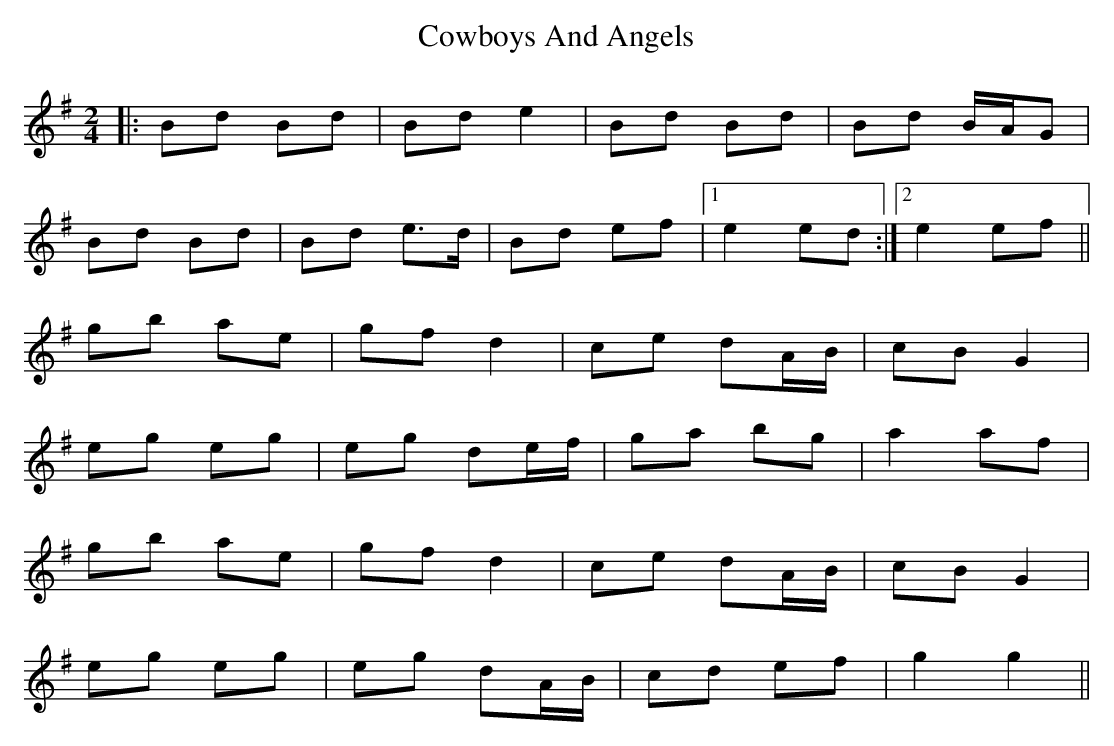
X:1
T: Cowboys And Angels
M: 2/4
L: 1/8
K: Gmaj
|:Bd Bd|Bd e2|Bd Bd|Bd B/A/G|
Bd Bd|Bd e>d|Bd ef|1 e2ed:|2 e2ef||
gb ae|gf d2|ce dA/B/|cB G2|
eg eg|eg de/f/|ga bg|a2af|
gb ae|gf d2|ce dA/B/|cB G2|
eg eg|eg dA/B/|cd ef|g2g2||
